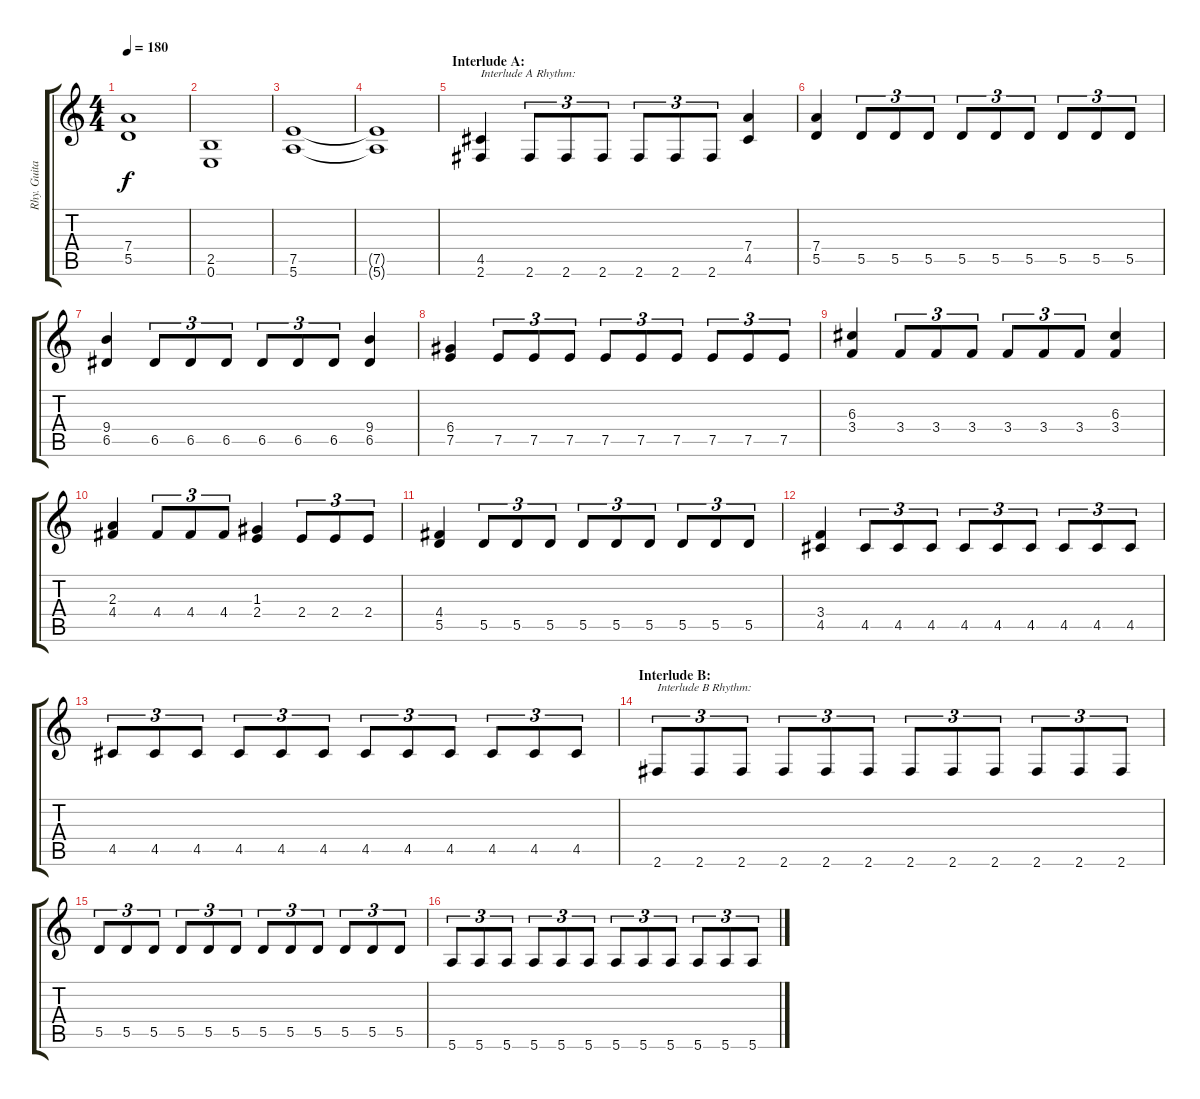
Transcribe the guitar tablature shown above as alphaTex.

\track ("Rhy. Guitar 1" "Rhy. Guita") {instrument distortionguitar}
\staff {score tabs}
\tuning (E4 B3 G3 D3 A2 E2) {hide}
\ts (4 4)
\tempo 180
\clef g2
\ks c
(7.4 5.5).1{dy f} |
(2.5 0.6).1 |
(7.5 5.6).1 |
(7.5{t} 5.6{t}).1 |
\section ("" "Interlude A:")
(4.5 2.6).4{txt "Interlude A Rhythm:"} 2.6.8{tu (3 2)} 2.6.8{tu (3 2)} 2.6.8{tu (3 2)} 2.6.8{tu (3 2)} 2.6.8{tu (3 2)} 2.6.8{tu (3 2)} (7.4 4.5).4 |
(7.4 5.5).4 5.5.8{tu (3 2)} 5.5.8{tu (3 2)} 5.5.8{tu (3 2)} 5.5.8{tu (3 2)} 5.5.8{tu (3 2)} 5.5.8{tu (3 2)} 5.5.8{tu (3 2)} 5.5.8{tu (3 2)} 5.5.8{tu (3 2)} |
(9.4 6.5).4 6.5.8{tu (3 2)} 6.5.8{tu (3 2)} 6.5.8{tu (3 2)} 6.5.8{tu (3 2)} 6.5.8{tu (3 2)} 6.5.8{tu (3 2)} (9.4 6.5).4 |
(6.4 7.5).4 7.5.8{tu (3 2)} 7.5.8{tu (3 2)} 7.5.8{tu (3 2)} 7.5.8{tu (3 2)} 7.5.8{tu (3 2)} 7.5.8{tu (3 2)} 7.5.8{tu (3 2)} 7.5.8{tu (3 2)} 7.5.8{tu (3 2)} |
(6.3 3.4).4 3.4.8{tu (3 2)} 3.4.8{tu (3 2)} 3.4.8{tu (3 2)} 3.4.8{tu (3 2)} 3.4.8{tu (3 2)} 3.4.8{tu (3 2)} (6.3 3.4).4 |
(2.3 4.4).4 4.4.8{tu (3 2)} 4.4.8{tu (3 2)} 4.4.8{tu (3 2)} (1.3 2.4).4 2.4.8{tu (3 2)} 2.4.8{tu (3 2)} 2.4.8{tu (3 2)} |
(4.4 5.5).4 5.5.8{tu (3 2)} 5.5.8{tu (3 2)} 5.5.8{tu (3 2)} 5.5.8{tu (3 2)} 5.5.8{tu (3 2)} 5.5.8{tu (3 2)} 5.5.8{tu (3 2)} 5.5.8{tu (3 2)} 5.5.8{tu (3 2)} |
(3.4 4.5).4 4.5.8{tu (3 2)} 4.5.8{tu (3 2)} 4.5.8{tu (3 2)} 4.5.8{tu (3 2)} 4.5.8{tu (3 2)} 4.5.8{tu (3 2)} 4.5.8{tu (3 2)} 4.5.8{tu (3 2)} 4.5.8{tu (3 2)} |
4.5.8{tu (3 2)} 4.5.8{tu (3 2)} 4.5.8{tu (3 2)} 4.5.8{tu (3 2)} 4.5.8{tu (3 2)} 4.5.8{tu (3 2)} 4.5.8{tu (3 2)} 4.5.8{tu (3 2)} 4.5.8{tu (3 2)} 4.5.8{tu (3 2)} 4.5.8{tu (3 2)} 4.5.8{tu (3 2)} |
\section ("" "Interlude B:")
2.6.8{tu (3 2) txt "Interlude B Rhythm:"} 2.6.8{tu (3 2)} 2.6.8{tu (3 2)} 2.6.8{tu (3 2)} 2.6.8{tu (3 2)} 2.6.8{tu (3 2)} 2.6.8{tu (3 2)} 2.6.8{tu (3 2)} 2.6.8{tu (3 2)} 2.6.8{tu (3 2)} 2.6.8{tu (3 2)} 2.6.8{tu (3 2)} |
5.5.8{tu (3 2)} 5.5.8{tu (3 2)} 5.5.8{tu (3 2)} 5.5.8{tu (3 2)} 5.5.8{tu (3 2)} 5.5.8{tu (3 2)} 5.5.8{tu (3 2)} 5.5.8{tu (3 2)} 5.5.8{tu (3 2)} 5.5.8{tu (3 2)} 5.5.8{tu (3 2)} 5.5.8{tu (3 2)} |
5.6.8{tu (3 2)} 5.6.8{tu (3 2)} 5.6.8{tu (3 2)} 5.6.8{tu (3 2)} 5.6.8{tu (3 2)} 5.6.8{tu (3 2)} 5.6.8{tu (3 2)} 5.6.8{tu (3 2)} 5.6.8{tu (3 2)} 5.6.8{tu (3 2)} 5.6.8{tu (3 2)} 5.6.8{tu (3 2)}
